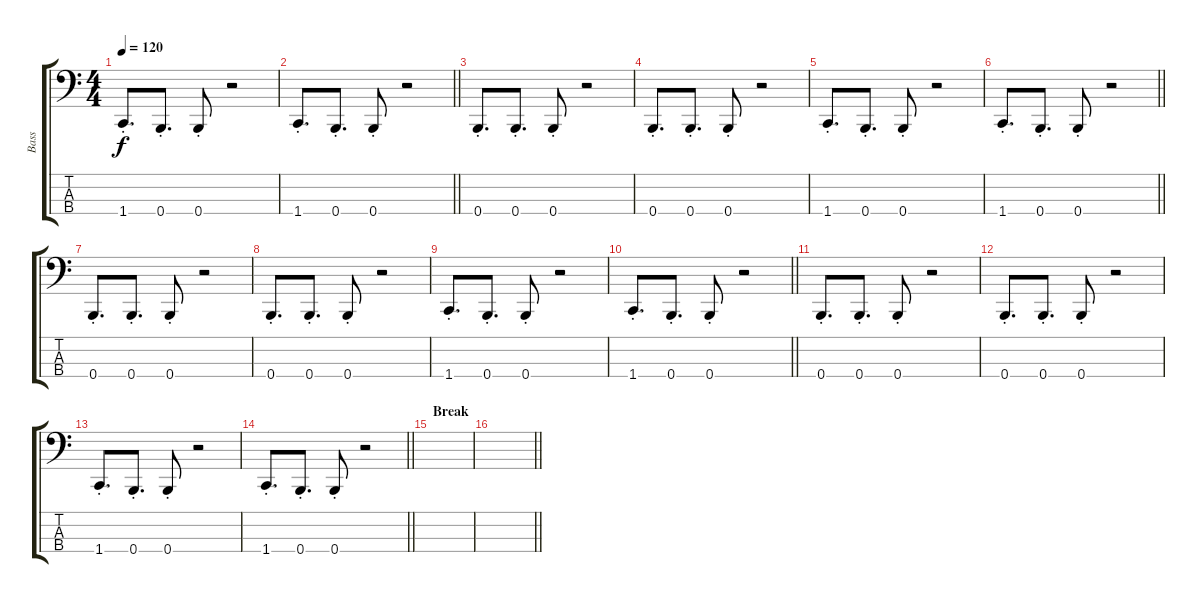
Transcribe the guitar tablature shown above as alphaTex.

\track ("Bass" "Bass") {instrument electricbasspick}
\staff {score tabs}
\tuning (E2 B1 Gb1 B0) {hide}
\ts (4 4)
\tempo 120
\clef f4
\ks c
1.4{st}.8{d dy f} 0.4{st}.8{d} 0.4{st}.8 r.2 |
\barLineRight lightlight
1.4{st}.8{d} 0.4{st}.8{d} 0.4{st}.8 r.2 |
0.4{st}.8{d} 0.4{st}.8{d} 0.4{st}.8 r.2 |
0.4{st}.8{d} 0.4{st}.8{d} 0.4{st}.8 r.2 |
1.4{st}.8{d} 0.4{st}.8{d} 0.4{st}.8 r.2 |
\barLineRight lightlight
1.4{st}.8{d} 0.4{st}.8{d} 0.4{st}.8 r.2 |
0.4{st}.8{d} 0.4{st}.8{d} 0.4{st}.8 r.2 |
0.4{st}.8{d} 0.4{st}.8{d} 0.4{st}.8 r.2 |
1.4{st}.8{d} 0.4{st}.8{d} 0.4{st}.8 r.2 |
\barLineRight lightlight
1.4{st}.8{d} 0.4{st}.8{d} 0.4{st}.8 r.2 |
0.4{st}.8{d} 0.4{st}.8{d} 0.4{st}.8 r.2 |
0.4{st}.8{d} 0.4{st}.8{d} 0.4{st}.8 r.2 |
1.4{st}.8{d} 0.4{st}.8{d} 0.4{st}.8 r.2 |
\barLineRight lightlight
1.4{st}.8{d} 0.4{st}.8{d} 0.4{st}.8 r.2 |
\section ("" "Break")
|
\barLineRight lightlight
